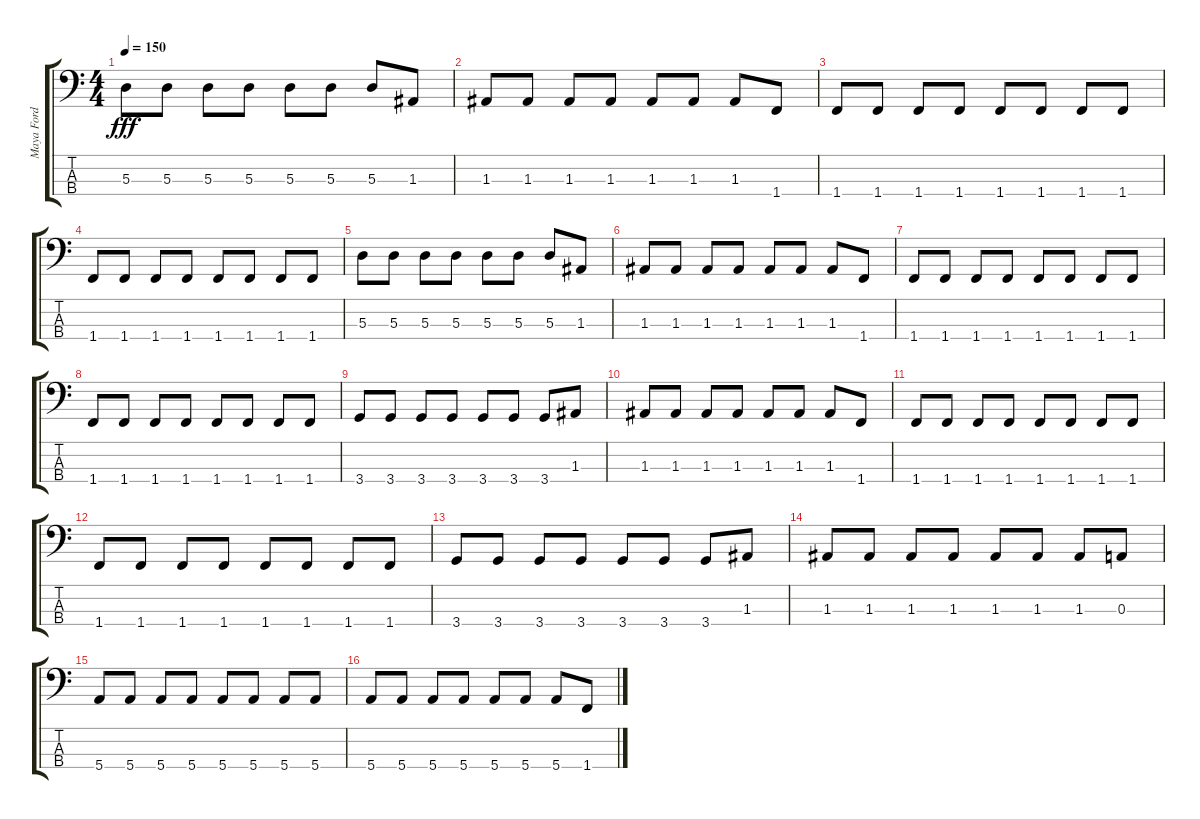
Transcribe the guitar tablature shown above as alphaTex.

\track ("Maya Ford" "Maya Ford") {instrument electricbassfinger}
\staff {score tabs}
\tuning (G2 D2 A1 E1) {hide}
\ts (4 4)
\tempo 150
\clef f4
\ks c
5.3.8{dy fff} 5.3.8 5.3.8 5.3.8 5.3.8 5.3.8 5.3.8 1.3.8 |
1.3.8 1.3.8 1.3.8 1.3.8 1.3.8 1.3.8 1.3.8 1.4.8 |
1.4.8 1.4.8 1.4.8 1.4.8 1.4.8 1.4.8 1.4.8 1.4.8 |
1.4.8 1.4.8 1.4.8 1.4.8 1.4.8 1.4.8 1.4.8 1.4.8 |
5.3.8 5.3.8 5.3.8 5.3.8 5.3.8 5.3.8 5.3.8 1.3.8 |
1.3.8 1.3.8 1.3.8 1.3.8 1.3.8 1.3.8 1.3.8 1.4.8 |
1.4.8 1.4.8 1.4.8 1.4.8 1.4.8 1.4.8 1.4.8 1.4.8 |
1.4.8 1.4.8 1.4.8 1.4.8 1.4.8 1.4.8 1.4.8 1.4.8 |
3.4.8 3.4.8 3.4.8 3.4.8 3.4.8 3.4.8 3.4.8 1.3.8 |
1.3.8 1.3.8 1.3.8 1.3.8 1.3.8 1.3.8 1.3.8 1.4.8 |
1.4.8 1.4.8 1.4.8 1.4.8 1.4.8 1.4.8 1.4.8 1.4.8 |
1.4.8 1.4.8 1.4.8 1.4.8 1.4.8 1.4.8 1.4.8 1.4.8 |
3.4.8 3.4.8 3.4.8 3.4.8 3.4.8 3.4.8 3.4.8 1.3.8 |
1.3.8 1.3.8 1.3.8 1.3.8 1.3.8 1.3.8 1.3.8 0.3.8 |
5.4.8 5.4.8 5.4.8 5.4.8 5.4.8 5.4.8 5.4.8 5.4.8 |
5.4.8 5.4.8 5.4.8 5.4.8 5.4.8 5.4.8 5.4.8 1.4.8
